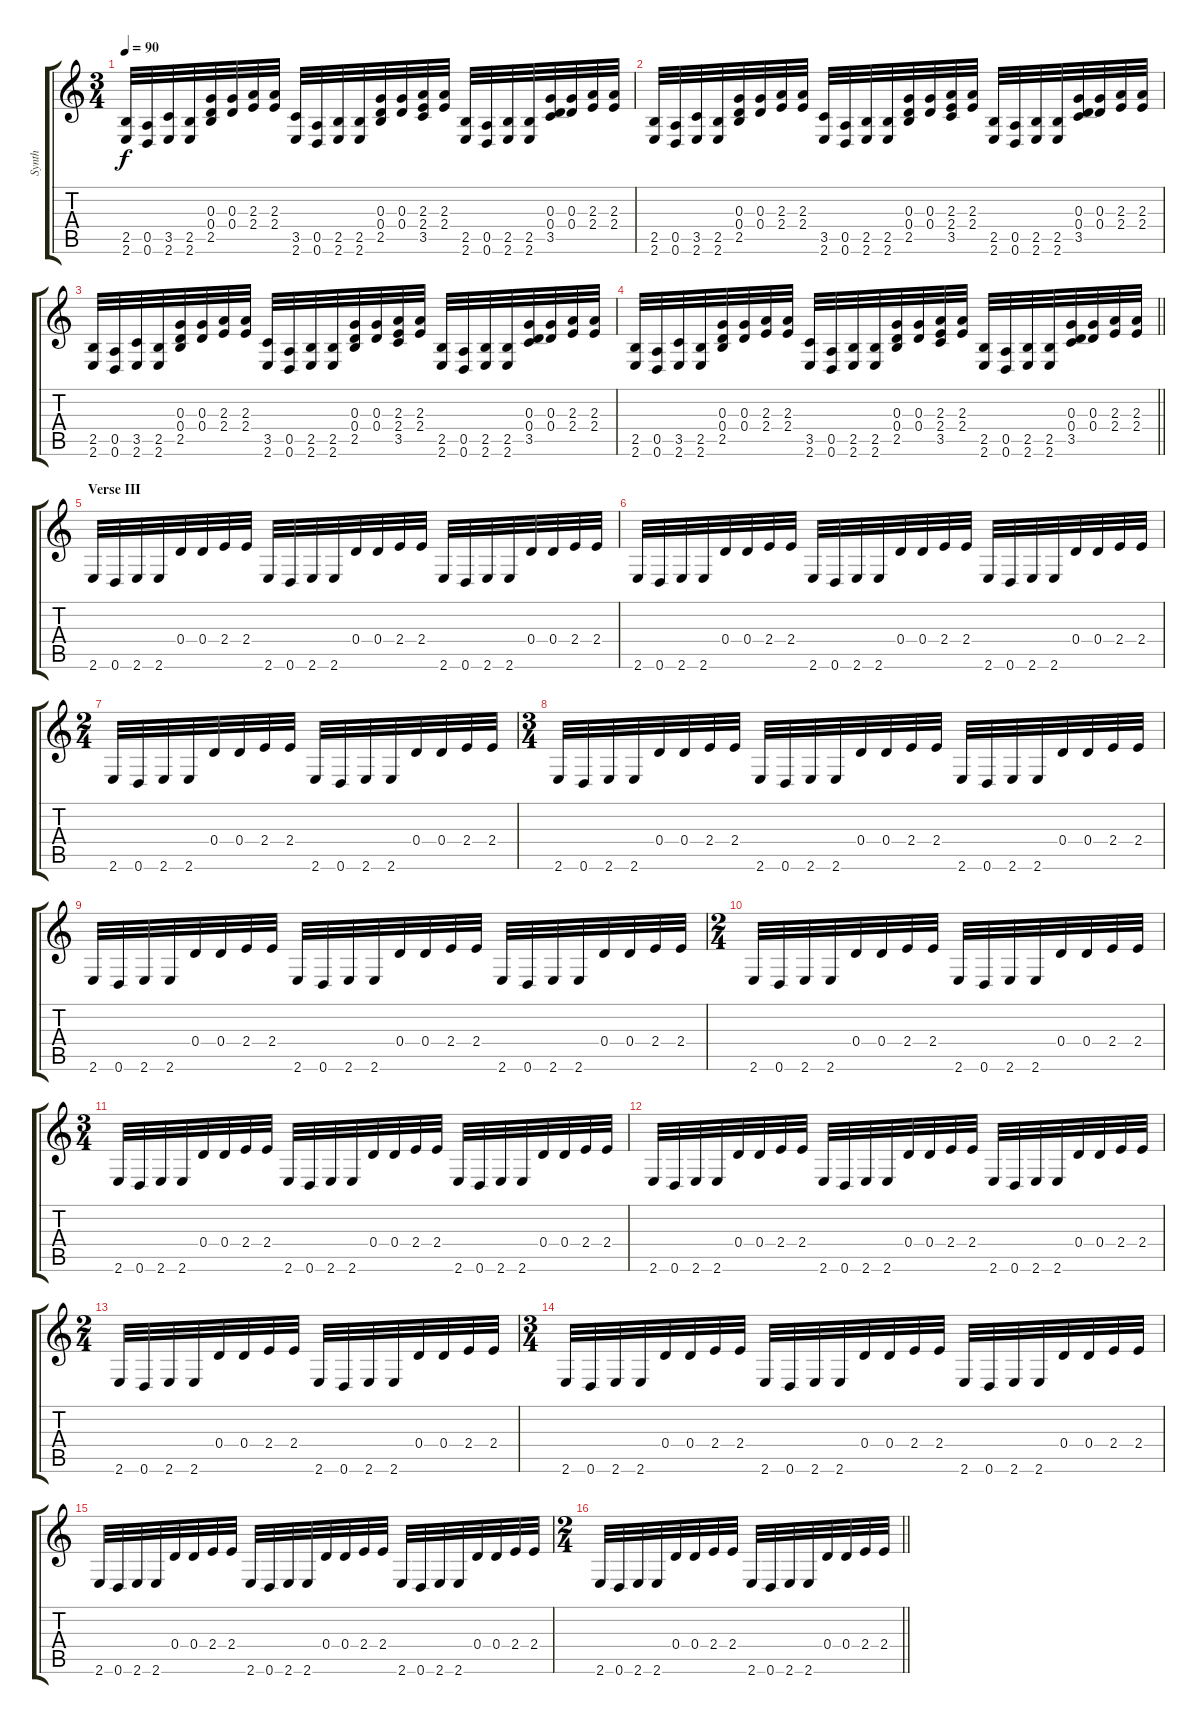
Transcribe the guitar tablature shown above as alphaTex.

\track ("Synth" "Synth") {instrument synthbass1}
\staff {score tabs}
\tuning (E4 B3 G3 D3 A2 D2) {hide}
\ts (3 4)
\tempo 90
\clef g2
\ks c
(2.5 2.6).32{dy f} (0.5 0.6).32 (3.5 2.6).32 (2.5 2.6).32 (0.3 0.4 2.5).32 (0.3 0.4).32 (2.3 2.4).32 (2.3 2.4).32 (3.5 2.6).32 (0.5 0.6).32 (2.5 2.6).32 (2.5 2.6).32 (0.3 0.4 2.5).32 (0.3 0.4).32 (2.3 2.4 3.5).32 (2.3 2.4).32 (2.5 2.6).32 (0.5 0.6).32 (2.5 2.6).32 (2.5 2.6).32 (0.3 0.4 3.5).32 (0.3 0.4).32 (2.3 2.4).32 (2.3 2.4).32 |
(2.5 2.6).32 (0.5 0.6).32 (3.5 2.6).32 (2.5 2.6).32 (0.3 0.4 2.5).32 (0.3 0.4).32 (2.3 2.4).32 (2.3 2.4).32 (3.5 2.6).32 (0.5 0.6).32 (2.5 2.6).32 (2.5 2.6).32 (0.3 0.4 2.5).32 (0.3 0.4).32 (2.3 2.4 3.5).32 (2.3 2.4).32 (2.5 2.6).32 (0.5 0.6).32 (2.5 2.6).32 (2.5 2.6).32 (0.3 0.4 3.5).32 (0.3 0.4).32 (2.3 2.4).32 (2.3 2.4).32 |
(2.5 2.6).32 (0.5 0.6).32 (3.5 2.6).32 (2.5 2.6).32 (0.3 0.4 2.5).32 (0.3 0.4).32 (2.3 2.4).32 (2.3 2.4).32 (3.5 2.6).32 (0.5 0.6).32 (2.5 2.6).32 (2.5 2.6).32 (0.3 0.4 2.5).32 (0.3 0.4).32 (2.3 2.4 3.5).32 (2.3 2.4).32 (2.5 2.6).32 (0.5 0.6).32 (2.5 2.6).32 (2.5 2.6).32 (0.3 0.4 3.5).32 (0.3 0.4).32 (2.3 2.4).32 (2.3 2.4).32 |
\barLineRight lightlight
(2.5 2.6).32 (0.5 0.6).32 (3.5 2.6).32 (2.5 2.6).32 (0.3 0.4 2.5).32 (0.3 0.4).32 (2.3 2.4).32 (2.3 2.4).32 (3.5 2.6).32 (0.5 0.6).32 (2.5 2.6).32 (2.5 2.6).32 (0.3 0.4 2.5).32 (0.3 0.4).32 (2.3 2.4 3.5).32 (2.3 2.4).32 (2.5 2.6).32 (0.5 0.6).32 (2.5 2.6).32 (2.5 2.6).32 (0.3 0.4 3.5).32 (0.3 0.4).32 (2.3 2.4).32 (2.3 2.4).32 |
\section ("" "Verse III")
2.6.32 0.6.32 2.6.32 2.6.32 0.4.32 0.4.32 2.4.32 2.4.32 2.6.32 0.6.32 2.6.32 2.6.32 0.4.32 0.4.32 2.4.32 2.4.32 2.6.32 0.6.32 2.6.32 2.6.32 0.4.32 0.4.32 2.4.32 2.4.32 |
2.6.32 0.6.32 2.6.32 2.6.32 0.4.32 0.4.32 2.4.32 2.4.32 2.6.32 0.6.32 2.6.32 2.6.32 0.4.32 0.4.32 2.4.32 2.4.32 2.6.32 0.6.32 2.6.32 2.6.32 0.4.32 0.4.32 2.4.32 2.4.32 |
\ts (2 4)
2.6.32 0.6.32 2.6.32 2.6.32 0.4.32 0.4.32 2.4.32 2.4.32 2.6.32 0.6.32 2.6.32 2.6.32 0.4.32 0.4.32 2.4.32 2.4.32 |
\ts (3 4)
2.6.32 0.6.32 2.6.32 2.6.32 0.4.32 0.4.32 2.4.32 2.4.32 2.6.32 0.6.32 2.6.32 2.6.32 0.4.32 0.4.32 2.4.32 2.4.32 2.6.32 0.6.32 2.6.32 2.6.32 0.4.32 0.4.32 2.4.32 2.4.32 |
2.6.32 0.6.32 2.6.32 2.6.32 0.4.32 0.4.32 2.4.32 2.4.32 2.6.32 0.6.32 2.6.32 2.6.32 0.4.32 0.4.32 2.4.32 2.4.32 2.6.32 0.6.32 2.6.32 2.6.32 0.4.32 0.4.32 2.4.32 2.4.32 |
\ts (2 4)
2.6.32 0.6.32 2.6.32 2.6.32 0.4.32 0.4.32 2.4.32 2.4.32 2.6.32 0.6.32 2.6.32 2.6.32 0.4.32 0.4.32 2.4.32 2.4.32 |
\ts (3 4)
2.6.32 0.6.32 2.6.32 2.6.32 0.4.32 0.4.32 2.4.32 2.4.32 2.6.32 0.6.32 2.6.32 2.6.32 0.4.32 0.4.32 2.4.32 2.4.32 2.6.32 0.6.32 2.6.32 2.6.32 0.4.32 0.4.32 2.4.32 2.4.32 |
2.6.32 0.6.32 2.6.32 2.6.32 0.4.32 0.4.32 2.4.32 2.4.32 2.6.32 0.6.32 2.6.32 2.6.32 0.4.32 0.4.32 2.4.32 2.4.32 2.6.32 0.6.32 2.6.32 2.6.32 0.4.32 0.4.32 2.4.32 2.4.32 |
\ts (2 4)
2.6.32 0.6.32 2.6.32 2.6.32 0.4.32 0.4.32 2.4.32 2.4.32 2.6.32 0.6.32 2.6.32 2.6.32 0.4.32 0.4.32 2.4.32 2.4.32 |
\ts (3 4)
2.6.32 0.6.32 2.6.32 2.6.32 0.4.32 0.4.32 2.4.32 2.4.32 2.6.32 0.6.32 2.6.32 2.6.32 0.4.32 0.4.32 2.4.32 2.4.32 2.6.32 0.6.32 2.6.32 2.6.32 0.4.32 0.4.32 2.4.32 2.4.32 |
2.6.32 0.6.32 2.6.32 2.6.32 0.4.32 0.4.32 2.4.32 2.4.32 2.6.32 0.6.32 2.6.32 2.6.32 0.4.32 0.4.32 2.4.32 2.4.32 2.6.32 0.6.32 2.6.32 2.6.32 0.4.32 0.4.32 2.4.32 2.4.32 |
\ts (2 4)
\barLineRight lightlight
2.6.32 0.6.32 2.6.32 2.6.32 0.4.32 0.4.32 2.4.32 2.4.32 2.6.32 0.6.32 2.6.32 2.6.32 0.4.32 0.4.32 2.4.32 2.4.32
